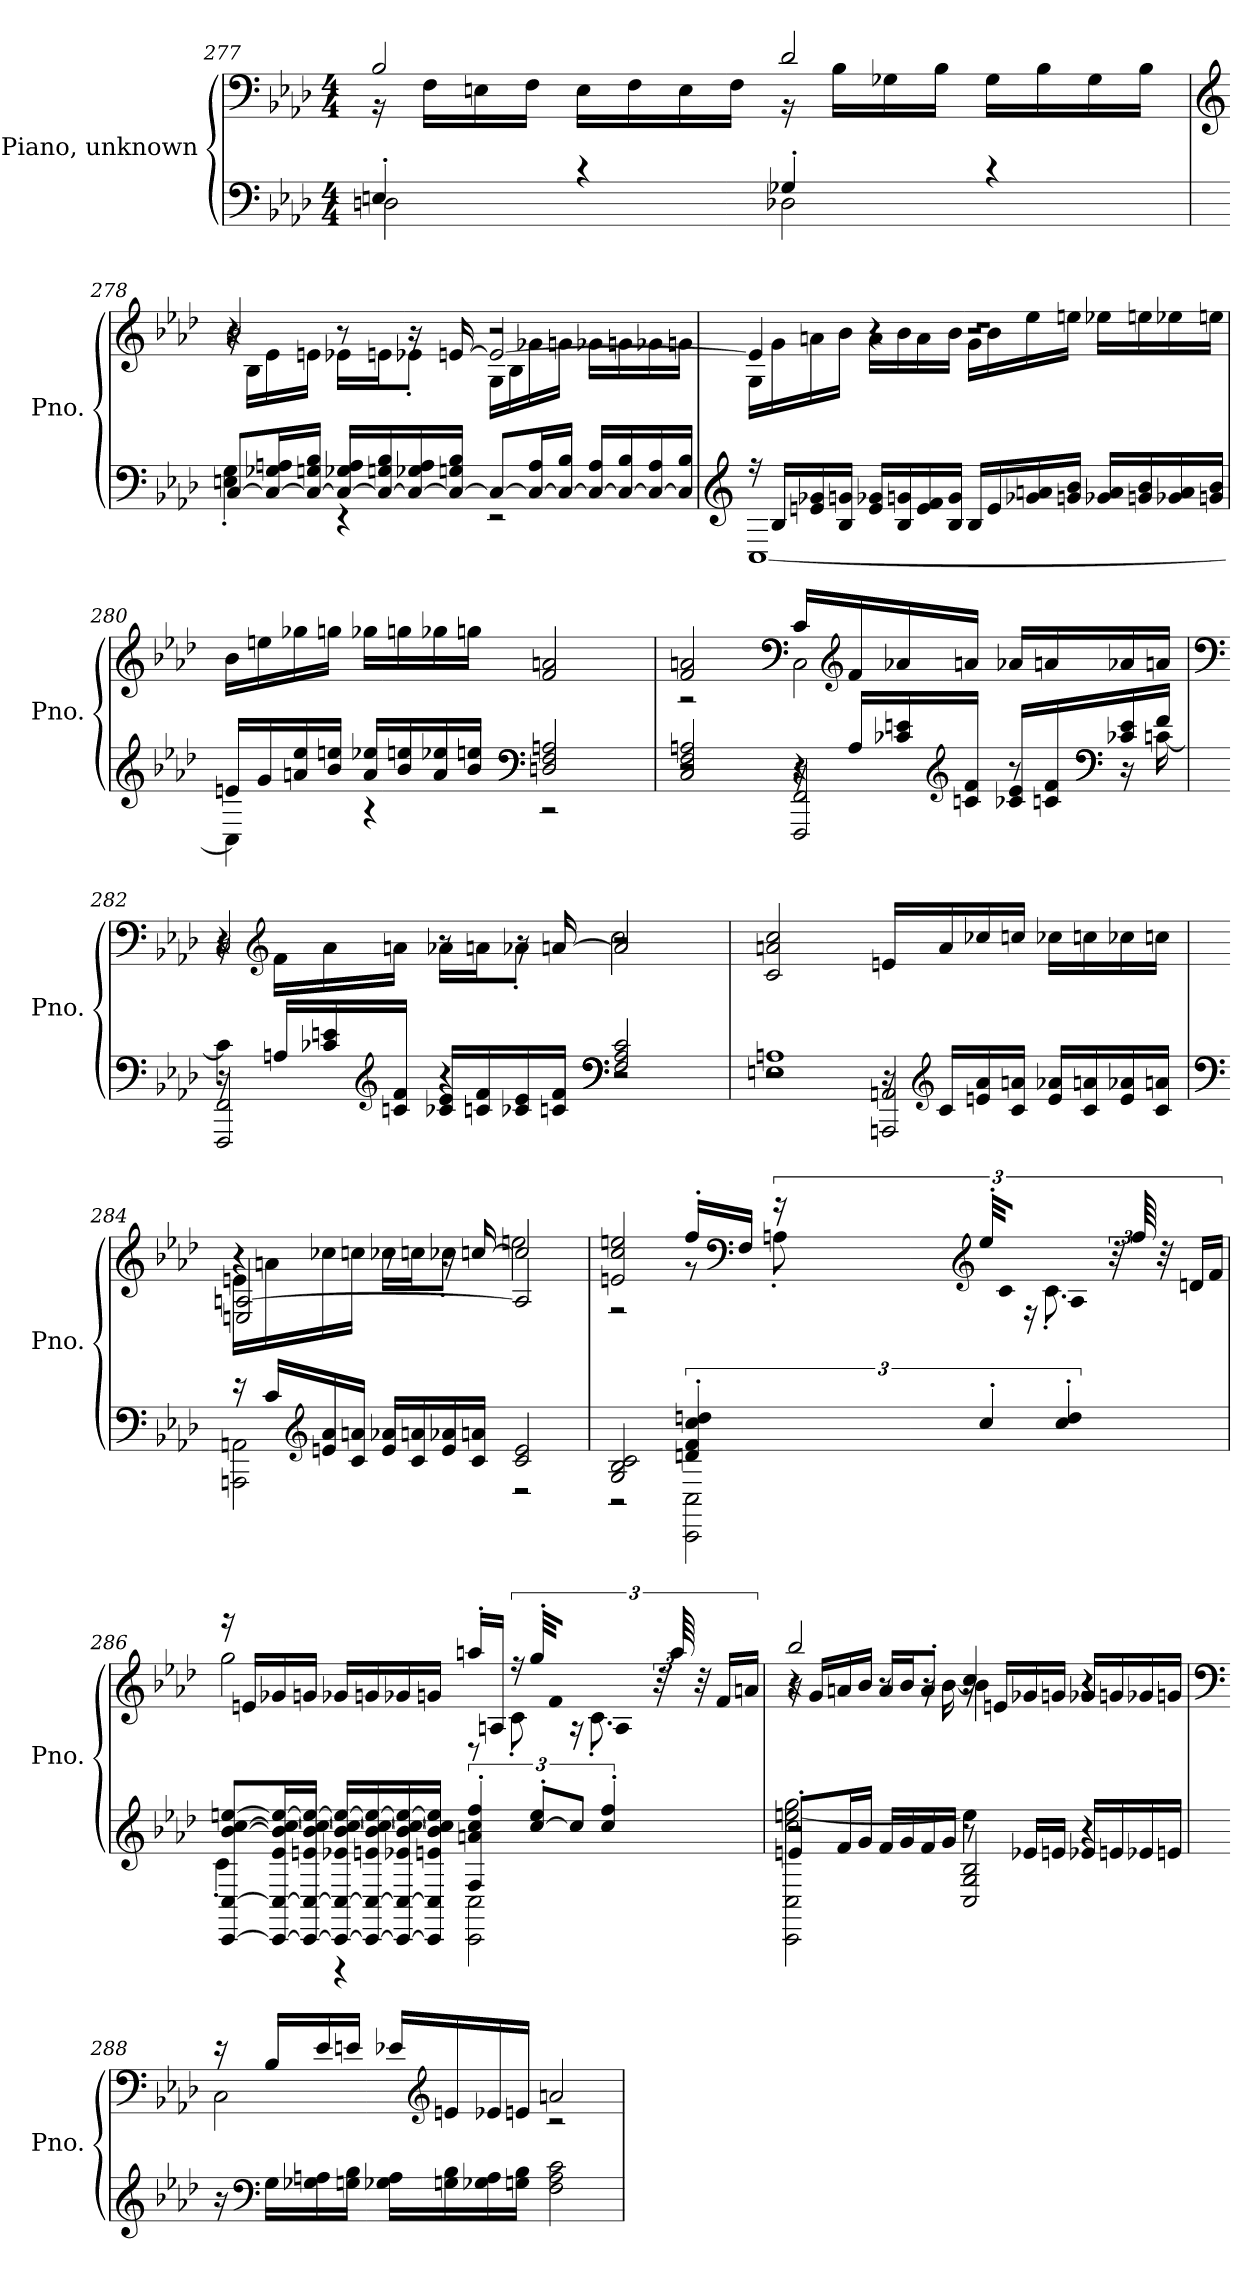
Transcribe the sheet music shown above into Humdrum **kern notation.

**kern	**kern
*part1	*part1
*staff2	*staff1
*I"Piano, unknown	*
*I'Pno.	*
*clefF4	*clefF4
*k[b-e-a-d-]	*k[b-e-a-d-]
*M4/4	*M4/4
=277	=277
*^	*^
4En'/	2Dn\	2B-/	16r
.	.	.	16F\LL
.	.	.	16En\
.	.	.	16F\JJ
4r	.	.	16E\LL
.	.	.	16F\
.	.	.	16E\
.	.	.	16F\JJ
4G-X'/	2D-X\	2d-/	16r
.	.	.	16B-\LL
.	.	.	16G-X\
.	.	.	16B-\JJ
4r	.	.	16G-\LL
.	.	.	16B-\
.	.	.	16G-\
.	.	.	16B-\JJ
*	*	*v	*v
!!LO:LB:g=z
=278	=278	=278
*	*	*clefG2
*	*	*^
*	*	*	*^
[8C/L	4En\' 4G\'	2b-/	16r	4r
.	.	.	16B-\LL	.
16C/_ 16G-X/ 16An/L	.	.	16e-\	.
16C/_ 16Gn/ 16B-/JJ	.	.	16en\JJ	.
16C/_ 16G-X/ 16A/LL	4r	.	16e-X\LL	8r
16C/_ 16Gn/ 16B-/	.	.	16en\J	.
16C/_ 16G-X/ 16A/	.	.	8e-X'\J	16r
16C/_ 16Gn/ 16B-/JJ	.	.	.	[16en/
8C/L_	2r	2r	16G\LL	2e/_
.	.	.	16B-\	.
16C/_ 16A/L	.	.	16g-X\	.
16C/_ 16B-/JJ	.	.	16gn\JJ	.
16C/_ 16A/LL	.	.	16g-X\LL	.
16C/_ 16B-/	.	.	16gn\	.
16C/_ 16A/	.	.	16g-X\	.
16C/] 16B-/JJ	.	.	16gn\JJ	.
!!LO:LB:g=z	!!	!!
=279	=279	=279	=279	=279
*clefG2	*	*	*	*
16r	[1C	1r	16G\LL	4e/]
16B-/LL	.	.	16g\	.
16en/ 16g-X/	.	.	16an\	.
16B-/ 16gn/JJ	.	.	16b-\JJ	.
16e/ 16g-X/LL	.	.	16a\LL	4r
16B-/ 16gn/	.	.	16b-\	.
16e/ 16f/	.	.	16a\	.
16B-/ 16g/JJ	.	.	16b-\JJ	.
16B-/LL	.	.	16g\LL	2r
16e/	.	.	16b-\	.
16g-X/ 16an/	.	.	16ee-\	.
16gn/ 16b-/JJ	.	.	16een\JJ	.
16g-X/ 16a/LL	.	.	16ee-X\LL	.
16gn/ 16b-/	.	.	16een\	.
16g-X/ 16a/	.	.	16ee-X\	.
16gn/ 16b-/JJ	.	.	16een\JJ	.
*	*	*v	*v	*v
=280	=280	=280
16en/LL	4C\]	16b-\LL
16g/	.	16een\
16an/ 16ee-/	.	16gg-X\
16b-/ 16een/JJ	.	16ggn\JJ
16a/ 16ee-X/LL	4r	16gg-X\LL
16b-/ 16een/	.	16ggn\
16a/ 16ee-X/	.	16gg-X\
16b-/ 16een/JJ	.	16ggn\JJ
*clefF4	*	*
2Dn/ 2F/ 2An/	2r	2f/ 2an/
!!LO:LB:g=z
=281	=281	=281
*	*^	*^
2C/ 2F/ 2An/	2r	2r	2f/ 2an/	2r
*	*	*	*clefF4	*
16r	4r	2FFF/ 2FF/	16c/LL	2C\
*	*	*	*clefG2	*
16A/LL	.	.	16f/	.
16c-X/ 16en/	.	.	16a-X/	.
*clefG2	*	*	*	*
16cn/ 16f/JJ	.	.	16an/JJ	.
16c-X/ 16e/LL	8r	.	16a-X/LL	.
16cn/ 16f/	.	.	16an/	.
*clefF4	*	*	*	*
16c-X/ 16e/	16r	.	16a-X/	.
16f/JJ	[16cn\	.	16an/JJ	.
*	*	*	*v	*v
=282	=282	=282	=282
*	*	*	*clefF4
*	*	*	*^
*	*	*	*	*^
16r	4c\]	2FFF/ 2FF/	4r	16r	2C/
*	*	*	*clefG2	*	*
16An/LL	.	.	.	16f\LL	.
16c-X/ 16en/	.	.	.	16a-\	.
*clefG2	*	*	*	*	*
16cn/ 16f/JJ	.	.	.	16an\JJ	.
16c-X/ 16e/LL	4r	.	8r	16a-X\LL	.
16cn/ 16f/	.	.	.	16an\J	.
16c-X/ 16e/	.	.	16r	8a-X'\J	.
16cn/ 16f/JJ	.	.	[16an/	.	.
*clefF4	*	*	*	*	*
2F/ 2A/ 2c/	2r	2r	2a/]	2cc\	2r
*	*	*	*v	*v	*v
!!LO:LB:g=z
=283	=283	=283	=283
2r	1En 1An	2r	2c/ 2an/ 2cc/
16r	.	2AAAn/ 2AAn/	16en/LL
*clefG2	*	*	*
16c/LL	.	.	16a/
16en/ 16a-/	.	.	16cc-X/
16c/ 16an/JJ	.	.	16ccn/JJ
16e/ 16a-X/LL	.	.	16cc-X\LL
16c/ 16an/	.	.	16ccn\
16e/ 16a-X/	.	.	16cc-X\
16c/ 16an/JJ	.	.	16ccn\JJ
*v	*v	*v	*
=284	=284
*clefF4	*
*^	*^
*	*	*	*^
16r	2AAAn\ 2AAn\	4r	16en\LL	2En/ [2An/
16c/LL	.	.	16an\	.
*clefG2	*	*	*	*
16en/ 16a-/	.	.	16cc-X\	.
16c/ 16an/JJ	.	.	16ccn\JJ	.
16e/ 16a-X/LL	.	8r	16cc-X\LL	.
16c/ 16an/	.	.	16ccn\J	.
16e/ 16a-X/	.	16r	8cc-X'\J	.
16c/ 16an/JJ	.	[16ccn/	.	.
2c/ 2e/	2r	2cc/]	2een\	2A/]
*	*	*	*v	*v
!!LO:PB:g=z
=285	=285	=285	=285
2G/ 2B-/ 2c/	2r	2en/ 2cc/ 2een/	2r
6dn/' 6f/' 6cc/' 6ddn/'	2CC\ 2C\	16ff'/LL	8r
*	*	*clefF4	*
.	.	16F/JJ	.
.	.	24r	8An'\
*	*	*clefG2	*
6cc'/	.	48ee'/KLL	.
.	.	16c/JJ	.
.	.	16A/	16r
.	.	48r	8.c'\
6cc/' 6dd/'	.	96ff/	.
.	.	32r	.
.	.	16dn/LL	.
.	.	16f/JJ	.
!!LO:LB:g=z	!!
=286	=286	=286	=286
[8CC/ [8C/ [8b-/ [8cc/ [8een/L	4c'\	16r	2gg\
.	.	16en/LL	.
16CC/_ 16C/_ 16e-/ 16b-/_ 16cc/_ 16ee/_L	.	16g-X/	.
16CC/_ 16C/_ 16en/ 16b-/_ 16cc/_ 16ee/_JJ	.	16gn/JJ	.
16CC/_ 16C/_ 16e-X/ 16b-/_ 16cc/_ 16ee/_LL	4r	16g-X/LL	.
16CC/_ 16C/_ 16en/ 16b-/_ 16cc/_ 16ee/_	.	16gn/	.
16CC/_ 16C/_ 16e-X/ 16b-/_ 16cc/_ 16ee/_	.	16g-X/	.
16CC/] 16C/] 16en/ 16b-/] 16cc/] 16ee/]JJ	.	16gn/JJ	.
6F/' 6an/' 6cc/' 6ff/'	2CC\ 2C\	16aan'/LL	8r
.	.	16An/JJ	.
.	.	24r	8c'\
[12cc/' 12ee/'L	.	48gg'/KLL	.
.	.	16f/JJ	.
12cc/J]	.	16A/	16r
.	.	48r	8.c'\
6cc/' 6ff/'	.	96aa/	.
.	.	32r	.
.	.	16f/LL	.
.	.	16an/JJ	.
!!LO:LB:g=z
=287	=287	=287	=287
*	*^	*	*^
8en'/L	2CC\ 2C\ 2cc\ [2een\ 2gg\	2r	2bb-/	4r	16r
.	.	.	.	.	16g/LL
16f/L	.	.	.	.	16an/
16g/JJ	.	.	.	.	16b-/JJ
16f/LL	.	.	.	8r	16a/LL
16g/	.	.	.	.	16b-/J
16f/	.	.	.	16r	8a'/J
16g/JJ	.	.	.	[16b-\	.
8r	4ee\]	2C/ 2G/ 2B-/	4cc/	4b-\]	16r
.	.	.	.	.	16en/LL
16e-X/LL	.	.	.	.	16g-X/
16en/JJ	.	.	.	.	16gn/JJ
16e-X/LL	4r	.	4r	4r	16g-X/LL
16en/	.	.	.	.	16gn/
16e-X/	.	.	.	.	16g-X/
16en/JJ	.	.	.	.	16gn/JJ
*v	*v	*v	*	*	*
*	*v	*v	*v
=288	=288
*	*clefF4
*	*^
16r	16r	2C\
*clefF4	*	*
16G\LL	16B-/LL	.
16G-X\ 16An\	16e-/	.
16Gn\ 16B-\JJ	16en/JJ	.
16G-X\ 16A\LL	16e-X/LL	.
*	*clefG2	*
16Gn\ 16B-\	16en/	.
16G-X\ 16A\	16e-X/	.
16Gn\ 16B-\JJ	16en/JJ	.
2F\ 2A\ 2c\	2an/	2r
*	*v	*v
=	=
*-	*-
